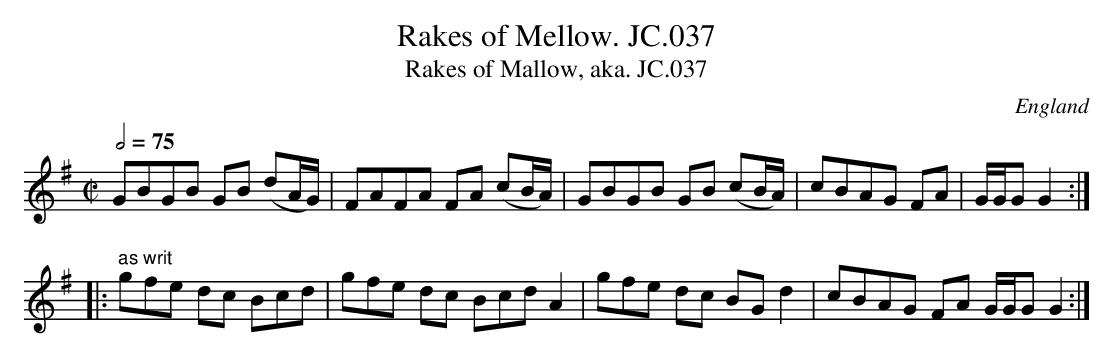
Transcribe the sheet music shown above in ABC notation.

X:1
T:Rakes of Mellow. JC.037
T:Rakes of Mallow, aka. JC.037
O:England
M:C|
L:1/8
Q:2/4=75
K:G major
GBGB GB (dA/G/)|FAFA FA (cB/A/)|\
GBGB GB (cB/A/)|cBAG FA|G/G/G G2:|!
|:" as writ"gfe dc Bcd|gfe dc BcdA2|\
gfe dc BGd2|cBAG FA G/G/GG2:|
